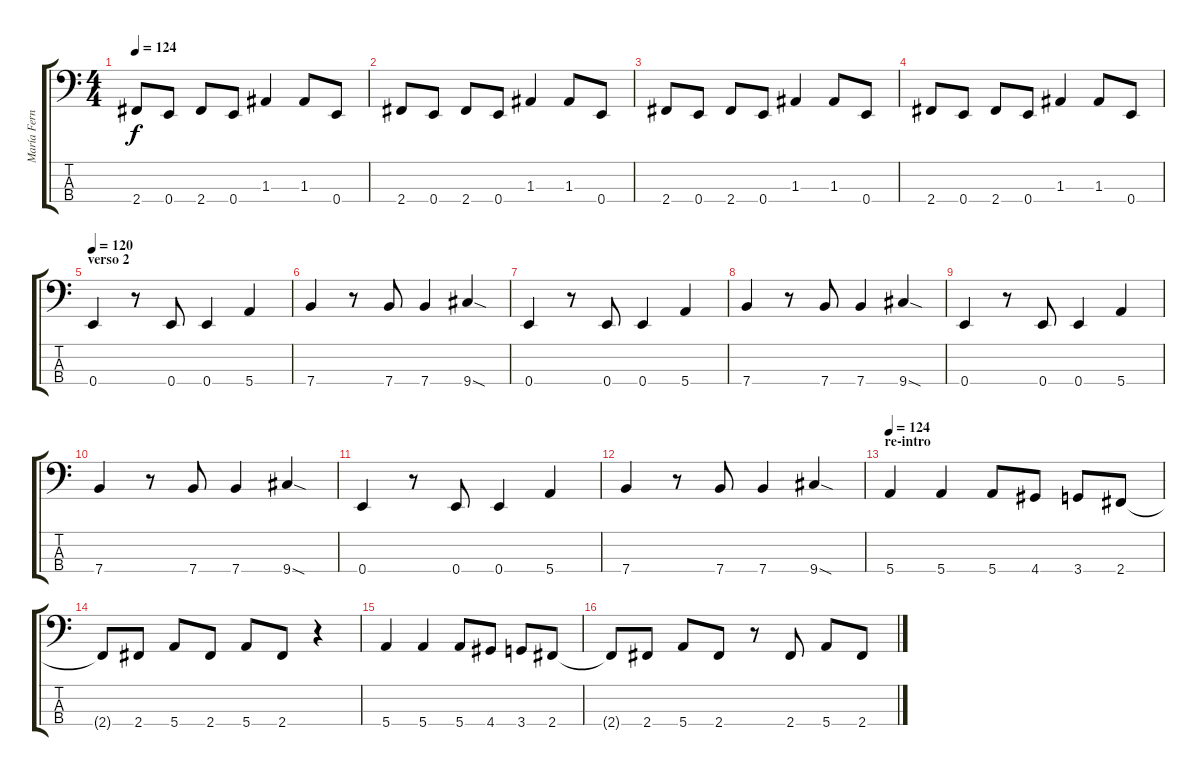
\track ("María Fernanda (bajo)" "María Fern") {instrument electricbasspick}
\staff {score tabs}
\tuning (G2 D2 A1 E1) {hide}
\ts (4 4)
\tempo 124
\clef f4
\ks c
2.4.8{dy f} 0.4.8 2.4.8 0.4.8 1.3.4 1.3.8 0.4.8 |
2.4.8 0.4.8 2.4.8 0.4.8 1.3.4 1.3.8 0.4.8 |
2.4.8 0.4.8 2.4.8 0.4.8 1.3.4 1.3.8 0.4.8 |
2.4.8 0.4.8 2.4.8 0.4.8 1.3.4 1.3.8 0.4.8 |
\section ("" "verso 2")
\tempo 120
0.4.4 r.8 0.4.8 0.4.4 5.4.4 |
7.4.4 r.8 7.4.8 7.4.4 9.4{sod}.4 |
0.4.4 r.8 0.4.8 0.4.4 5.4.4 |
7.4.4 r.8 7.4.8 7.4.4 9.4{sod}.4 |
0.4.4 r.8 0.4.8 0.4.4 5.4.4 |
7.4.4 r.8 7.4.8 7.4.4 9.4{sod}.4 |
0.4.4 r.8 0.4.8 0.4.4 5.4.4 |
7.4.4 r.8 7.4.8 7.4.4 9.4{sod}.4 |
\section ("" "re-intro")
\tempo 124
5.4.4 5.4.4 5.4.8 4.4.8 3.4.8 2.4.8 |
2.4{t}.8 2.4.8 5.4.8 2.4.8 5.4.8 2.4.8 r.4 |
5.4.4 5.4.4 5.4.8 4.4.8 3.4.8 2.4.8 |
2.4{t}.8 2.4.8 5.4.8 2.4.8 r.8 2.4.8 5.4.8 2.4.8
